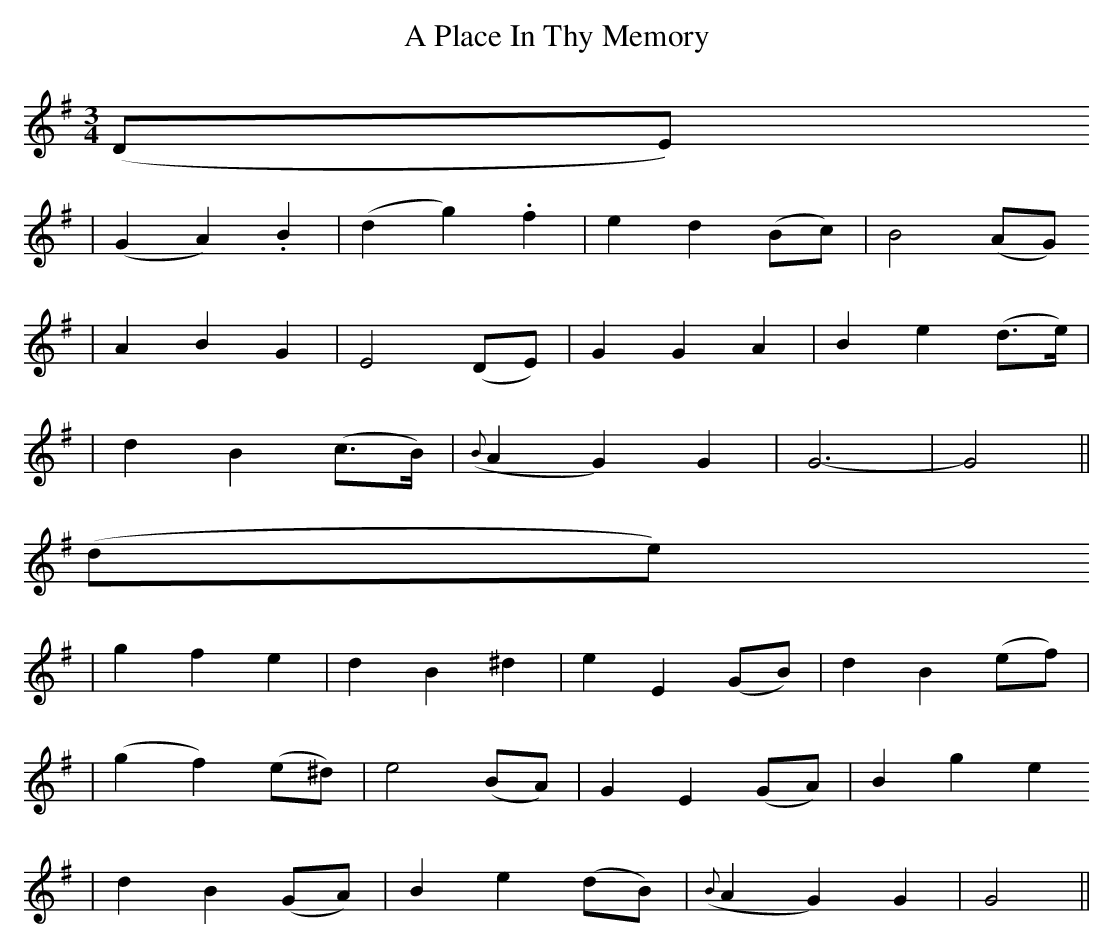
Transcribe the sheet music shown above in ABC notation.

X:1
T: A Place In Thy Memory
M: 3/4
L: 1/8
K: G
(DE)
| (G2 A2) .B2 | (d2 g2) .f2 | e2 d2 (Bc) | B4 (AG)
| A2 B2 G2 | E4 (DE) | G2 G2 A2 | B2 e2 (d>e) |
| d2 B2 (c>B) | ({B}A2 G2) G2 | G6- | G4 ||
 (de)
| g2">" f2 e2 | d2"<" B2 ">"^d2 | e2 E2 (GB) | d2 B2 (ef) |
| (g2 f2) (e^d) | e4 (BA) | G2 E2 (GA) | B2 g2 e2
| d2 B2 (GA) | B2 e2 (dB) |  ({B}A2 G2) G2 | G4 ||
